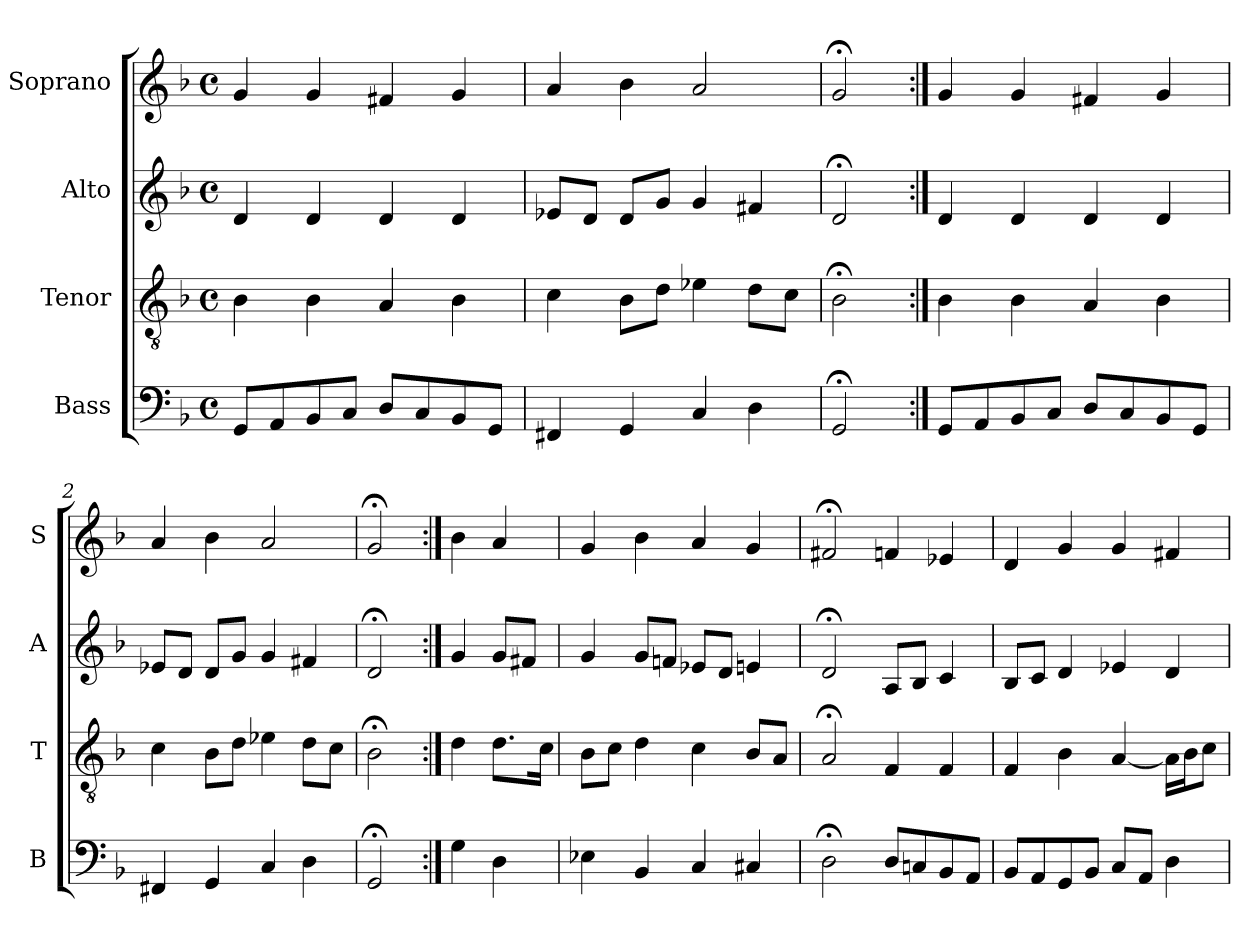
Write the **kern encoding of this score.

**kern	**kern	**kern	**kern
*part4	*part3	*part2	*part1
*staff4	*staff3	*staff2	*staff1
*I"Bass	*I"Tenor	*I"Alto	*I"Soprano
*I'B	*I'T	*I'A	*I'S
*clefF4	*clefGv2	*clefG2	*clefG2
*k[b-]	*k[b-]	*k[b-]	*k[b-]
*G:dor	*G:dor	*G:dor	*G:dor
*M4/4	*M4/4	*M4/4	*M4/4
*met(c)	*met(c)	*met(c)	*met(c)
*MM100	*MM100	*MM100	*MM100
=1	=1	=1	=1
8GGL	4B-	4d	4g
8AA	.	.	.
8BB-	4B-	4d	4g
8CJ	.	.	.
8DL	4A	4d	4f#X
8C	.	.	.
8BB-	4B-	4d	4g
8GGJ	.	.	.
=2	=2	=2	=2
4FF#X	4c	8e-XL	4a
.	.	8dJ	.
4GG	8B-L	8dL	4b-
.	8dJ	8gJ	.
4C	4e-X	4g	2a
4D	8dL	4f#X	.
.	8cJ	.	.
=3	=3	=3	=3
2GG;<	2B-;<	2d;<	2g;<
=1:|!	=1:|!	=1:|!	=1:|!
8GGL	4B-	4d	4g
8AA	.	.	.
8BB-	4B-	4d	4g
8CJ	.	.	.
8DL	4A	4d	4f#X
8C	.	.	.
8BB-	4B-	4d	4g
8GGJ	.	.	.
=2	=2	=2	=2
4FF#X	4c	8e-XL	4a
.	.	8dJ	.
4GG	8B-L	8dL	4b-
.	8dJ	8gJ	.
4C	4e-X	4g	2a
4D	8dL	4f#X	.
.	8cJ	.	.
=3	=3	=3	=3
2GG;<	2B-;<	2d;<	2g;<
=:|!	=:|!	=:|!	=:|!
4G	4d	4g	4b-
4D	8.dL	8gL	4a
.	.	8f#XJ	.
.	16cJk	.	.
=4	=4	=4	=4
4E-X	8B-L	4g	4g
.	8cJ	.	.
4BB-	4d	8gL	4b-
.	.	8fnJ	.
4C	4c	8e-XL	4a
.	.	8dJ	.
4C#X	8B-L	4en	4g
.	8AJ	.	.
=5	=5	=5	=5
2D;<	2A;<	2d;<	2f#X;<
8DL	4F	8AL	4fn
8Cn	.	8B-J	.
8BB-	4F	4c	4e-X
8AAJ	.	.	.
=6	=6	=6	=6
8BB-L	4F	8B-L	4d
8AA	.	8cJ	.
8GG	4B-	4d	4g
8BB-J	.	.	.
8CL	[4A	4e-X	4g
8AAJ	.	.	.
4D	16ALL]	4d	4f#X
.	16B-J	.	.
.	8cJ	.	.
=	=	=	=
*-	*-	*-	*-
